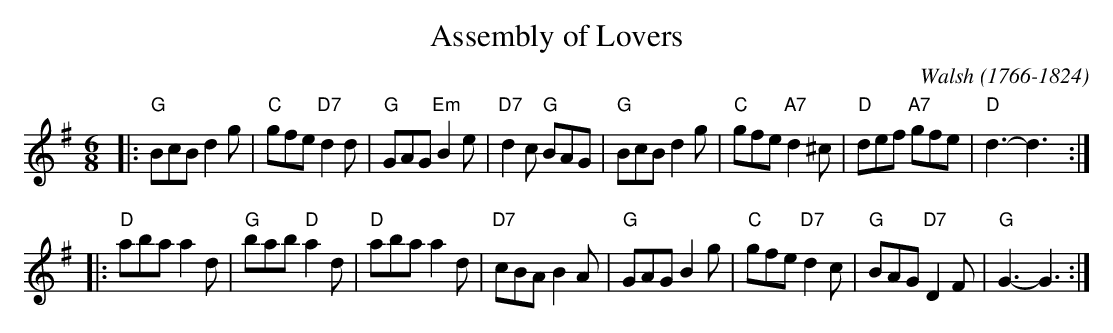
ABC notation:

X:1
T: Assembly of Lovers
O: Walsh (1766-1824)
M: 6/8
L: 1/8
K: G
|: "G"BcB d2g | "C"gfe "D7"d2d | "G"GAG "Em"B2e | "D7"d2c "G"BAG \
|  "G"BcB d2g | "C"gfe "A7"d2^c | "D"def "A7"gfe | "D"d3- d3 :|
|: "D"aba a2d | "G"bab "D"a2d | "D"aba a2d | "D7"cBA B2A \
| "G"GAG B2g | "C"gfe "D7"d2c | "G"BAG "D7"D2F | "G"G3- G3 :|
